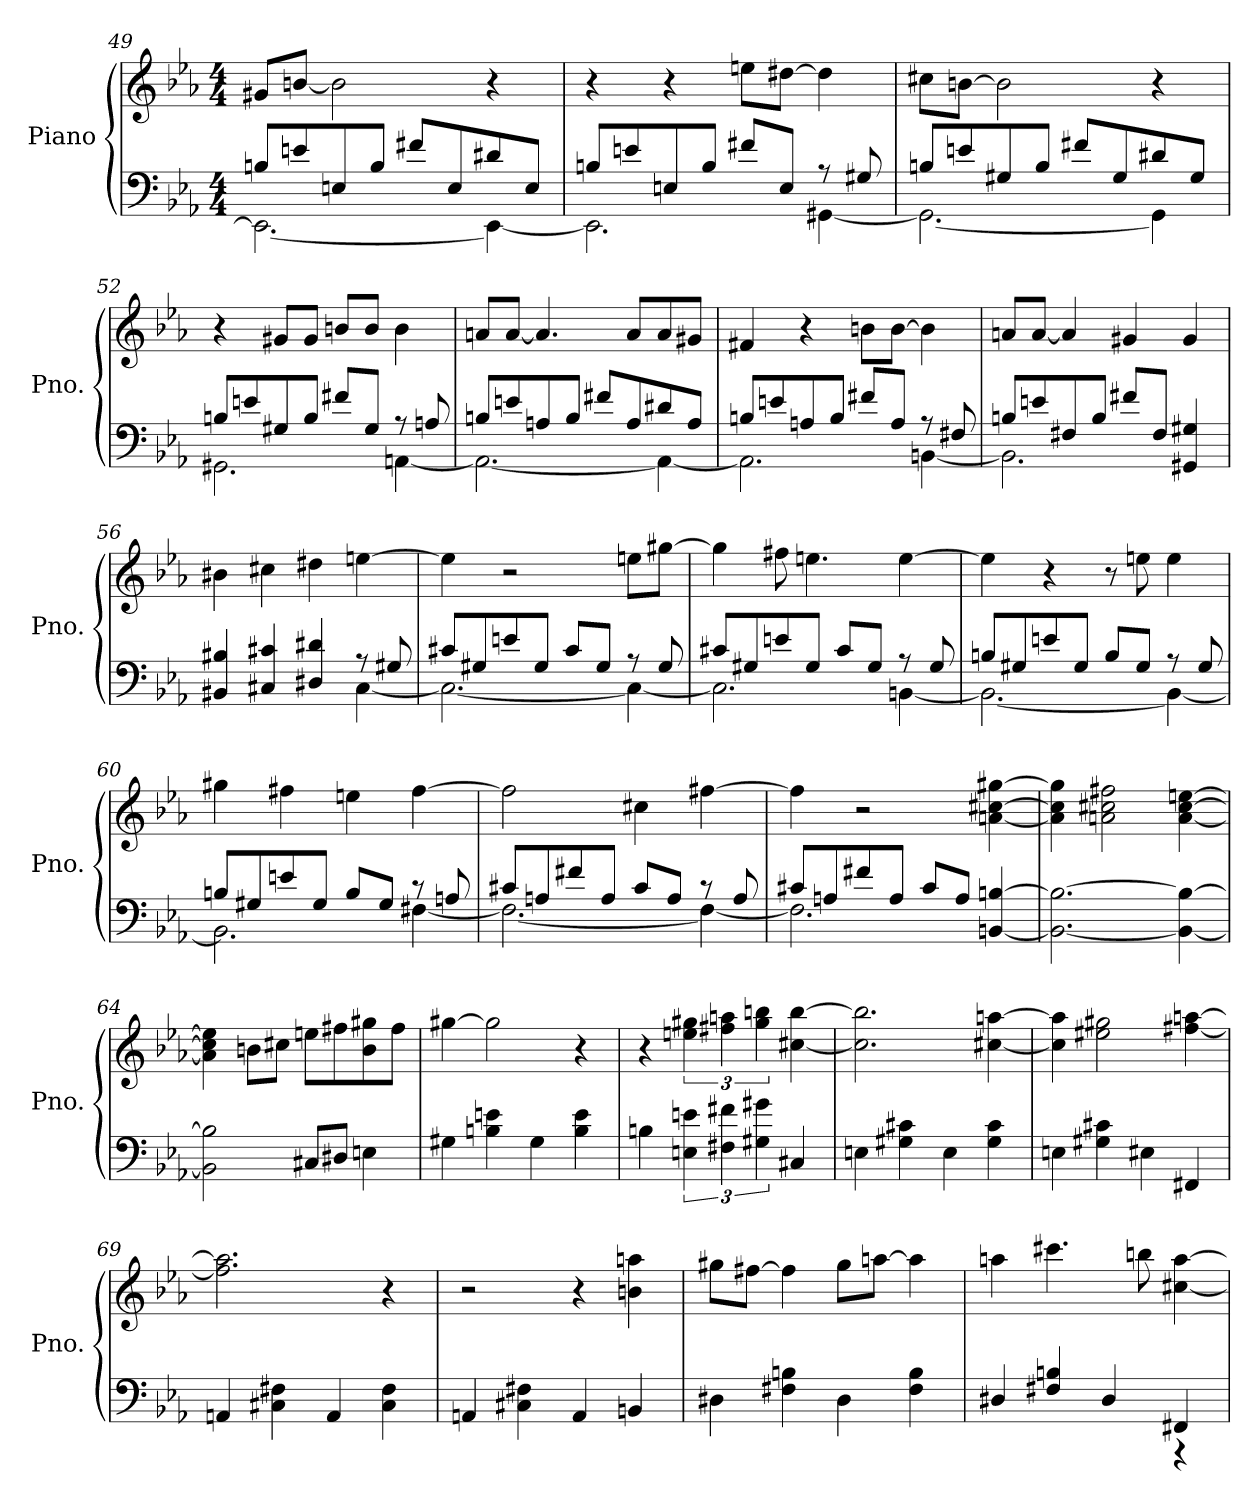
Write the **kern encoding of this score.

**kern	**kern
*part1	*part1
*staff2	*staff1
*I"Piano	*
*I'Pno.	*
!!LO:LB:g=z
*clefF4	*clefG2
*k[b-e-a-]	*k[b-e-a-]
*M4/4	*M4/4
=49	=49
*^	*
8Bn/L	2.EE\_	8g#X/L
8en/	.	[8bn/J
8En/	.	2b\]
8B/J	.	.
8f#X/L	.	.
8E/	.	.
8d#X/	4EE\_	4r
8E/J	.	.
=50	=50	=50
8Bn/L	2.EE\]	4r
8en/	.	.
8En/	.	4r
8B/J	.	.
8f#X/L	.	8een\L
8E/J	.	[8dd#X\J
8r	[4GG#X\	4dd#\]
8G#X/	.	.
=51	=51	=51
8Bn/L	2.GG#\_	8cc#X\L
8en/	.	[8bn\J
8G#X/	.	2b\]
8B/J	.	.
8f#X/L	.	.
8G#/	.	.
8d#X/	4GG#\]	4r
8G#/J	.	.
!!LO:PB:g=z
=52	=52	=52
8Bn/L	2.GG#X\	4r
8en/	.	.
8G#X/	.	8g#X/L
8B/J	.	8g#/J
8f#X/L	.	8bn/L
8G#/J	.	8b/J
8r	[4AAn\	4b\
8An/	.	.
=53	=53	=53
8Bn/L	2.AA\_	8an/L
8en/	.	[8a/J
8An/	.	4.a/]
8B/J	.	.
8f#X/L	.	.
8A/	.	8a/L
8d#X/	4AA\_	8a/
8A/J	.	8g#X/J
=54	=54	=54
8Bn/L	2.AA\]	4f#X/
8en/	.	.
8An/	.	4r
8B/J	.	.
8f#X/L	.	8bn\L
8A/J	.	[8b\J
8r	[4BBn\	4b\]
8F#X/	.	.
!!LO:LB:g=z
=55	=55	=55
8Bn/L	2.BB\]	8an/L
8en/	.	[8a/J
8F#X/	.	4a/]
8B/J	.	.
8f#X/L	.	4g#X/
8F#/J	.	.
4GG#X/ 4G#X/	4ryy	4g#/
=56	=56	=56
4BB#X/ 4B#X/	2.ryy	4b#X\
4C#X/ 4c#X/	.	4cc#X\
4D#X/ 4d#X/	.	4dd#X\
8r	[4C#\	[4een\
8G#X/	.	.
=57	=57	=57
8c#X/L	2.C#\_	4ee\]
8G#X/	.	.
8en/	.	2r
8G#/J	.	.
8c#/L	.	.
8G#/J	.	.
8r	4C#\_	8een\L
8G#/	.	[8gg#X\J
!!LO:LB:g=z
=58	=58	=58
8c#X/L	2.C#\]	4gg#\]
8G#X/	.	.
8en/	.	8ff#X\
8G#/J	.	4.een\
8c#/L	.	.
8G#/J	.	.
8r	[4BBn\	[4ee\
8G#/	.	.
=59	=59	=59
8Bn/L	2.BB\_	4ee\]
8G#X/	.	.
8en/	.	4r
8G#/J	.	.
8B/L	.	8r
8G#/J	.	8een\
8r	4BB\_	4ee\
8G#/	.	.
=60	=60	=60
8Bn/L	2.BB\]	4gg#X\
8G#X/	.	.
8en/	.	4ff#X\
8G#/J	.	.
8B/L	.	4een\
8G#/J	.	.
8r	[4F#X\	[4ff#\
8An/	.	.
!!LO:LB:g=z
=61	=61	=61
8c#X/L	2.F#\_	2ff#\]
8An/	.	.
8f#X/	.	.
8A/J	.	.
8c#/L	.	4cc#X\
8A/J	.	.
8r	4F#\_	[4ff#X\
8A/	.	.
=62	=62	=62
8c#X/L	2.F#\]	4ff#\]
8An/	.	.
8f#X/	.	2r
8A/J	.	.
8c#/L	.	.
8A/J	.	.
[4BBn/ [4Bn/	4ryy	[4an\ [4cc#X\ [4gg#X\
*v	*v	*
=63	=63
2.BB\_ 2.B\_	4a\] 4cc#\] 4gg#\]
.	2an\ 2cc#X\ 2ff#X\
4BB\_ 4B\_	[4a\ [4cc#\ [4een\
=64	=64
2BB\] 2B\]	4a\] 4cc#\] 4ee\]
.	8bn\L
.	8cc#X\J
8C#X/L	8een\L
8D#X/J	8ff#X\
4En\	8b\ 8gg#X\
.	8ff#\J
!!LO:LB:g=z
=65	=65
4G#X\	[4gg#X\
4Bn\ 4en\	2gg#\]
4G#\	.
4B\ 4e\	4r
=66	=66
4Bn\	4r
6En\ 6en\	6een\ 6gg#X\
6F#X\ 6f#X\	6ff#X\ 6aan\
6G#X\ 6g#X\	6gg#\ 6bbn\
4C#X/	[4cc#X\ [4bb\
=67	=67
4En\	2.cc#\] 2.bb\]
4G#X\ 4c#X\	.
4E\	.
4G#\ 4c#\	[4cc#X\ [4aan\
=68	=68
4En\	4cc#\] 4aa\]
4G#X\ 4c#X\	2ee#X\ 2gg#X\
4E#X\	.
4FF#X/	[4ff#X\ [4aan\
=69	=69
4AAn/	2.ff#\] 2.aa\]
4C#X\ 4F#X\	.
4AA/	.
4C#\ 4F#\	4r
!!LO:PB:g=z
=70	=70
4AAn/	2r
4C#X\ 4F#X\	.
4AA/	4r
4BBn/	4bn\ 4aan\
=71	=71
4D#X\	8gg#X\L
.	[8ff#X\J
4F#X\ 4Bn\	4ff#\]
4D#\	8gg#\L
.	[8aan\J
4F#\ 4B\	4aa\]
=72	=72
*^	*
4D#X/	2.ryy	4aan\
4F#X/ 4Bn/	.	4.ccc#X\
4D#/	.	.
.	.	8bbn\
4FF#X/	4r	[4cc#X\ [4aa\
*v	*v	*
=	=
*-	*-
